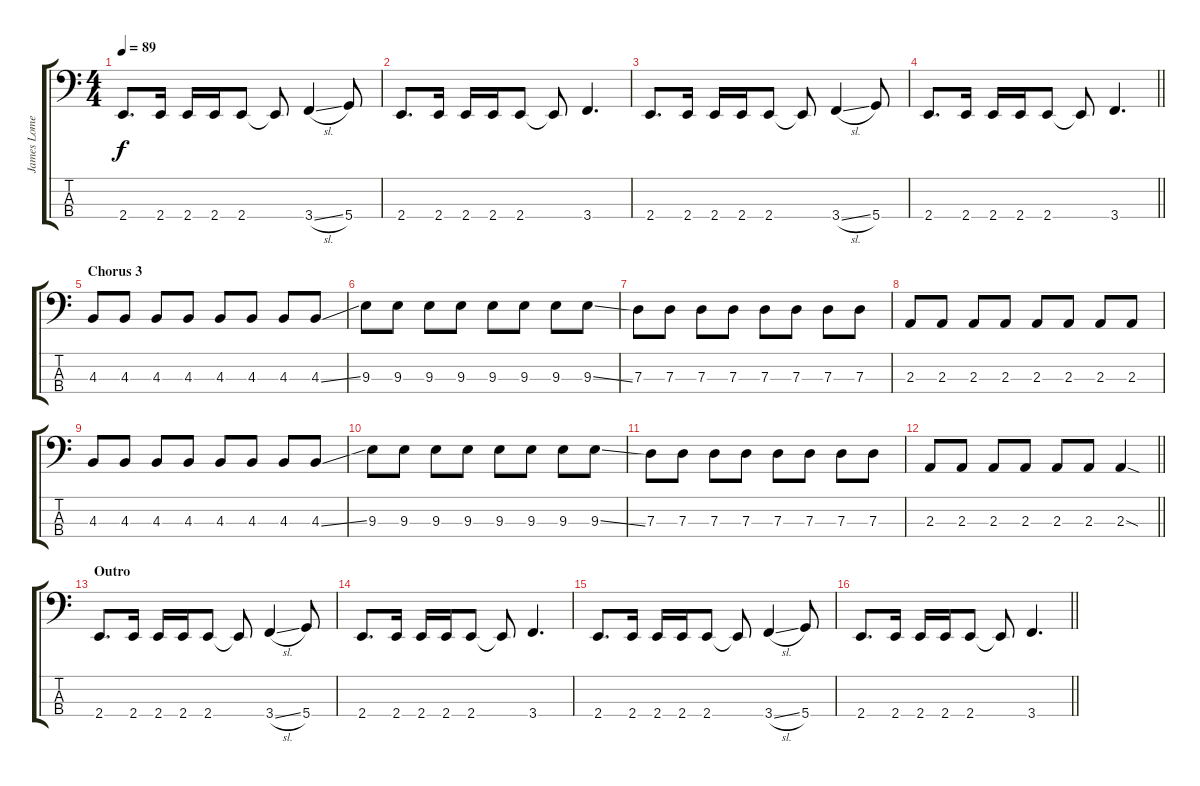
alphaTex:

\track ("James Lomenzo" "James Lome") {instrument electricbassfinger}
\staff {score tabs}
\tuning (F2 C2 G1 D1) {hide}
\ts (4 4)
\tempo 89
\clef f4
\ks c
2.4.8{d dy f} 2.4.16 2.4.16 2.4.16 2.4.8 2.4{t}.8 3.4{sl}.4 5.4.8 |
2.4.8{d} 2.4.16 2.4.16 2.4.16 2.4.8 2.4{t}.8 3.4.4{d} |
2.4.8{d} 2.4.16 2.4.16 2.4.16 2.4.8 2.4{t}.8 3.4{sl}.4 5.4.8 |
\barLineRight lightlight
2.4.8{d} 2.4.16 2.4.16 2.4.16 2.4.8 2.4{t}.8 3.4.4{d} |
\section ("" "Chorus 3")
4.3.8 4.3.8 4.3.8 4.3.8 4.3.8 4.3.8 4.3.8 4.3{ss}.8 |
9.3.8 9.3.8 9.3.8 9.3.8 9.3.8 9.3.8 9.3.8 9.3{ss}.8 |
7.3.8 7.3.8 7.3.8 7.3.8 7.3.8 7.3.8 7.3.8 7.3.8 |
2.3.8 2.3.8 2.3.8 2.3.8 2.3.8 2.3.8 2.3.8 2.3.8 |
4.3.8 4.3.8 4.3.8 4.3.8 4.3.8 4.3.8 4.3.8 4.3{ss}.8 |
9.3.8 9.3.8 9.3.8 9.3.8 9.3.8 9.3.8 9.3.8 9.3{ss}.8 |
7.3.8 7.3.8 7.3.8 7.3.8 7.3.8 7.3.8 7.3.8 7.3.8 |
\barLineRight lightlight
2.3.8 2.3.8 2.3.8 2.3.8 2.3.8 2.3.8 2.3{sod}.4 |
\section ("" "Outro")
2.4.8{d} 2.4.16 2.4.16 2.4.16 2.4.8 2.4{t}.8 3.4{sl}.4 5.4.8 |
2.4.8{d} 2.4.16 2.4.16 2.4.16 2.4.8 2.4{t}.8 3.4.4{d} |
2.4.8{d} 2.4.16 2.4.16 2.4.16 2.4.8 2.4{t}.8 3.4{sl}.4 5.4.8 |
\barLineRight lightlight
2.4.8{d} 2.4.16 2.4.16 2.4.16 2.4.8 2.4{t}.8 3.4.4{d}
